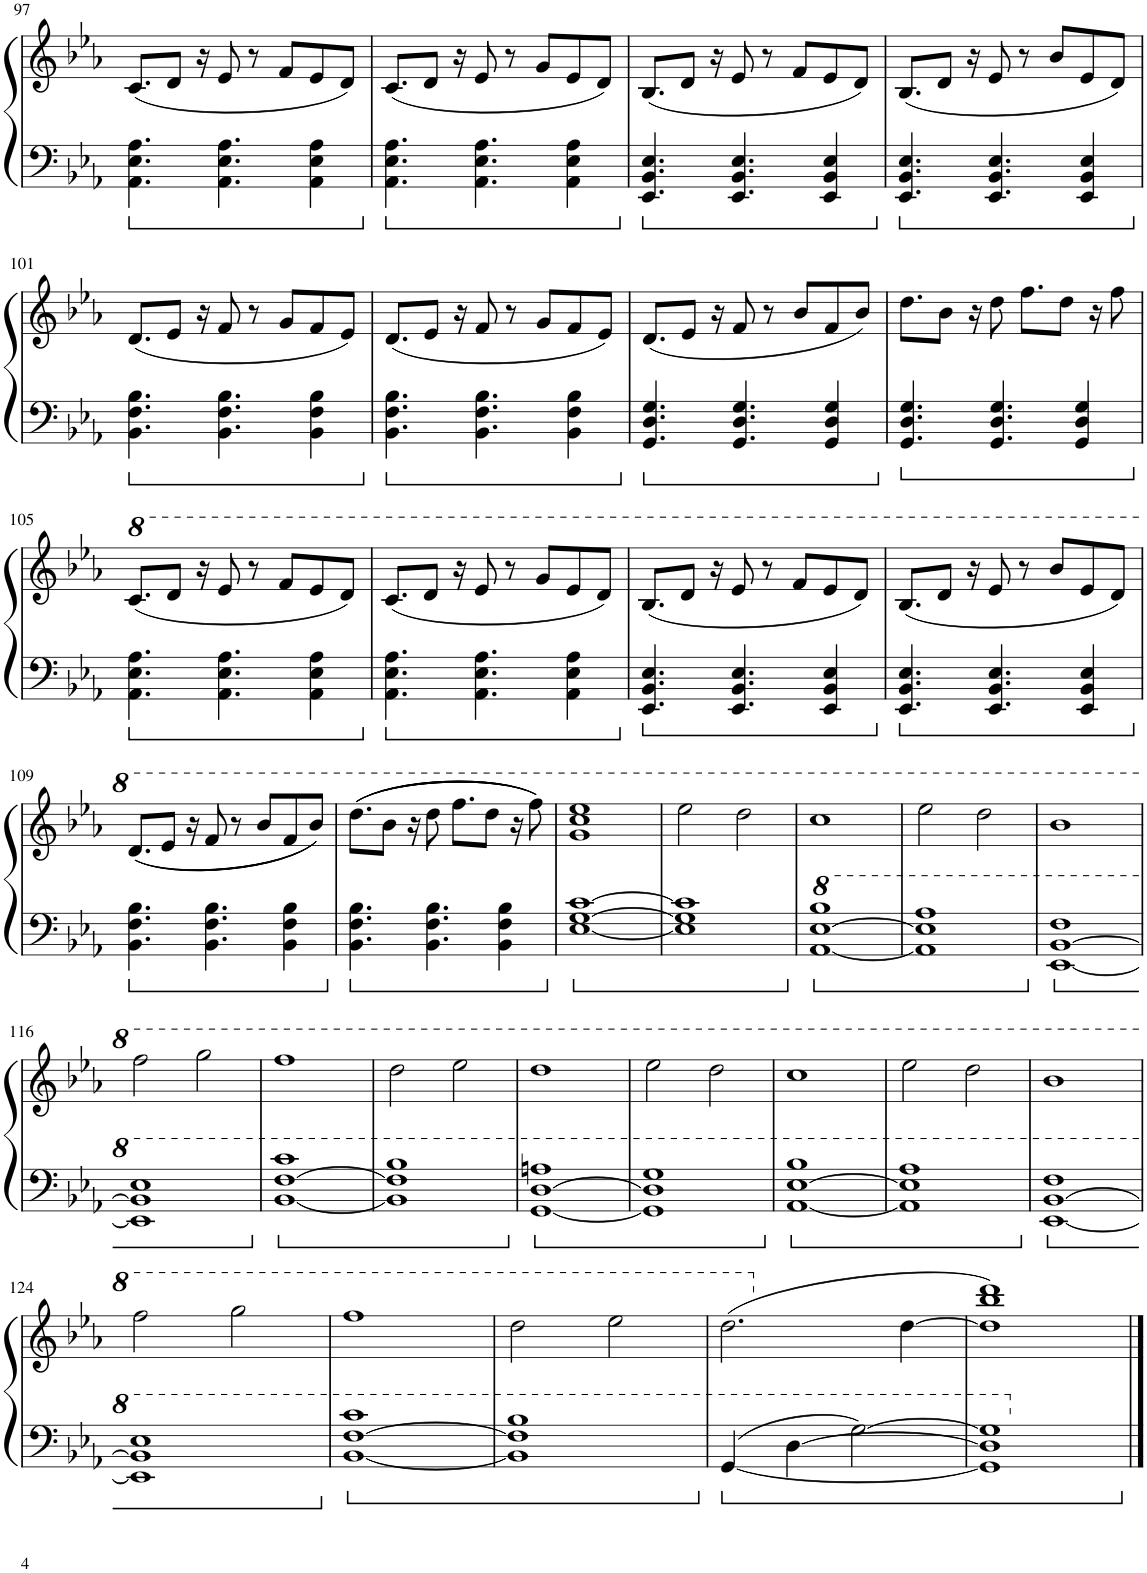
**kern	**kern
*part1	*part1
*staff2	*staff1
*I"Piano	*
*I'Pno.	*
!!LO:PB:g=z
*clefF4	*clefG2
*k[b-e-a-]	*k[b-e-a-]
*M4/4	*M4/4
=97	=97
4.AA-\ 4.E-\ 4.A-\	(8.c/L
.	8d/J
.	16r
4.AA-\ 4.E-\ 4.A-\	8e-/
.	8r
.	8f/L
4AA-\ 4E-\ 4A-\	8e-/
.	8d/J)
=98	=98
4.AA-\ 4.E-\ 4.A-\	(8.c/L
.	8d/J
.	16r
4.AA-\ 4.E-\ 4.A-\	8e-/
.	8r
.	8g/L
4AA-\ 4E-\ 4A-\	8e-/
.	8d/J)
=99	=99
4.EE-/ 4.BB-/ 4.E-/	(8.B-/L
.	8d/J
.	16r
4.EE-/ 4.BB-/ 4.E-/	8e-/
.	8r
.	8f/L
4EE-/ 4BB-/ 4E-/	8e-/
.	8d/J)
=100	=100
4.EE-/ 4.BB-/ 4.E-/	(8.B-/L
.	8d/J
.	16r
4.EE-/ 4.BB-/ 4.E-/	8e-/
.	8r
.	8b-/L
4EE-/ 4BB-/ 4E-/	8e-/
.	8d/J)
!!LO:LB:g=z
=101	=101
4.BB-\ 4.F\ 4.B-\	(8.d/L
.	8e-/J
.	16r
4.BB-\ 4.F\ 4.B-\	8f/
.	8r
.	8g/L
4BB-\ 4F\ 4B-\	8f/
.	8e-/J)
=102	=102
4.BB-\ 4.F\ 4.B-\	(8.d/L
.	8e-/J
.	16r
4.BB-\ 4.F\ 4.B-\	8f/
.	8r
.	8g/L
4BB-\ 4F\ 4B-\	8f/
.	8e-/J)
=103	=103
4.GG/ 4.D/ 4.G/	(8.d/L
.	8e-/J
.	16r
4.GG/ 4.D/ 4.G/	8f/
.	8r
.	8b-/L
4GG/ 4D/ 4G/	8f/
.	8b-/J)
=104	=104
4.GG/ 4.D/ 4.G/	8.dd\L
.	8b-\J
.	16r
4.GG/ 4.D/ 4.G/	8dd\
.	8.ff\L
.	8dd\J
4GG/ 4D/ 4G/	.
.	16r
.	8ff\
!!LO:LB:g=z
=105	=105
*	*8va
4.AA-\ 4.E-\ 4.A-\	(8.cc/L
.	8dd/J
.	16r
4.AA-\ 4.E-\ 4.A-\	8ee-/
.	8r
.	8ff/L
4AA-\ 4E-\ 4A-\	8ee-/
.	8dd/J)
=106	=106
4.AA-\ 4.E-\ 4.A-\	(8.cc/L
.	8dd/J
.	16r
4.AA-\ 4.E-\ 4.A-\	8ee-/
.	8r
.	8gg/L
4AA-\ 4E-\ 4A-\	8ee-/
.	8dd/J)
=107	=107
4.EE-/ 4.BB-/ 4.E-/	(8.b-/L
.	8dd/J
.	16r
4.EE-/ 4.BB-/ 4.E-/	8ee-/
.	8r
.	8ff/L
4EE-/ 4BB-/ 4E-/	8ee-/
.	8dd/J)
=108	=108
4.EE-/ 4.BB-/ 4.E-/	(8.b-/L
.	8dd/J
.	16r
4.EE-/ 4.BB-/ 4.E-/	8ee-/
.	8r
.	8bb-/L
4EE-/ 4BB-/ 4E-/	8ee-/
.	8dd/J)
!!LO:LB:g=z
=109	=109
4.BB-\ 4.F\ 4.B-\	((8.dd/L
.	8ee-/J
.	16r
4.BB-\ 4.F\ 4.B-\	8ff/
.	8r
.	8bb-/L
4BB-\ 4F\ 4B-\	8ff/
.	8bb-/J))
=110	=110
4.BB-\ 4.F\ 4.B-\	(((8.ddd\L
.	8bb-\J
.	16r
4.BB-\ 4.F\ 4.B-\	8ddd\
.	8.fff\L
.	8ddd\J
4BB-\ 4F\ 4B-\	.
.	16r
.	8fff\)))
=111	=111
[1E- [1G [1c	1gg 1ccc 1eee-
=112	=112
1E-] 1G] 1c]	2eee-\
.	2ddd\
=113	=113
*8va	*
[1A- [1e- 1b-	1ccc
=114	=114
*	*ped
1A-] 1e-] 1a-	2eee-\
.	2ddd\
=115	=115
*Xped	*
[1E- [1B- 1f	1bb-
!!LO:LB:g=z
=116	=116
1E-] 1B-] 1e-	2fff\
.	2ggg\
=117	=117
[1B- [1f 1cc	1fff
=118	=118
1B-] 1f] 1b-	2ddd\
.	2eee-\
=119	=119
[1G [1d 1an	1ddd
=120	=120
1G] 1d] 1g	2eee-\
.	2ddd\
=121	=121
[1A- [1e- 1b-	1ccc
=122	=122
1A-] 1e-] 1a-	2eee-\
.	2ddd\
=123	=123
[1E- [1B- 1f	1bb-
!!LO:LB:g=z
=124	=124
1E-] 1B-] 1e-	2fff\
.	2ggg\
=125	=125
[1B- [1f 1cc	1fff
=126	=126
1B-] 1f] 1b-	2ddd\
.	2eee-\
=127	=127
[4G/	(2.ddd\
[4d\	.
[2g\	.
*	*X8va
.	[4dd\
=128	=128
1G] 1d] 1g]	1dd] 1bb- 1ddd)
*X8va	*
==	==
*-	*-
